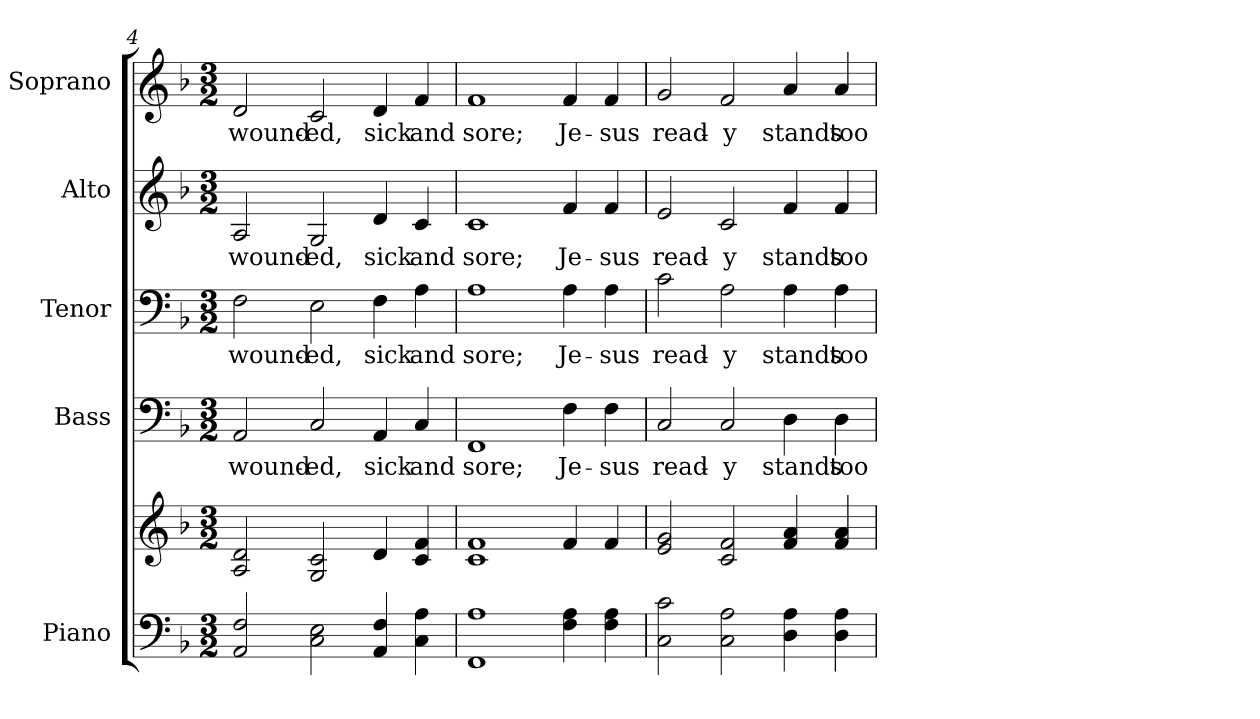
**kern	**kern	**kern	**text	**kern	**text	**kern	**text	**kern	**text
*part5	*part5	*part4	*part4	*part3	*part3	*part2	*part2	*part1	*part1
*staff6	*staff5	*staff4	*staff4	*staff3	*staff3	*staff2	*staff2	*staff1	*staff1
*I"Piano	*	*I"Bass	*	*I"Tenor	*	*I"Alto	*	*I"Soprano	*
*I'Pno.	*	*I'B.	*	*I'T.	*	*I'A.	*	*I'S.	*
*clefF4	*clefG2	*clefF4	*	*clefF4	*	*clefG2	*	*clefG2	*
*k[b-]	*k[b-]	*k[b-]	*	*k[b-]	*	*k[b-]	*	*k[b-]	*
*F:	*F:	*F:	*	*F:	*	*F:	*	*F:	*
*M3/2	*M3/2	*M3/2	*	*M3/2	*	*M3/2	*	*M3/2	*
=4	=4	=4	=4	=4	=4	=4	=4	=4	=4
!	!	!	!LO:LY:b:color=#000000	!	!	!	!	!	!
!	!	!	!	!	!LO:LY:b:color=#000000	!	!	!	!
!	!	!	!	!	!	!	!LO:LY:b:color=#000000	!	!
!	!	!	!	!	!	!	!	!	!LO:LY:b:color=#000000
2AAi/ 2Fi	2Ai/ 2di	2AAi/	wound-	2Fi\	wound-	2Ai/	wound-	2di/	wound-
!	!	!	!LO:LY:b:color=#000000	!	!	!	!	!	!
!	!	!	!	!	!LO:LY:b:color=#000000	!	!	!	!
!	!	!	!	!	!	!	!LO:LY:b:color=#000000	!	!
!	!	!	!	!	!	!	!	!	!LO:LY:b:color=#000000
2Ci\ 2Ei	2Gi/ 2ci	2Ci/	-ed,	2Ei\	-ed,	2Gi/	-ed,	2ci/	-ed,
!	!	!	!LO:LY:b:color=#000000	!	!	!	!	!	!
!	!	!	!	!	!LO:LY:b:color=#000000	!	!	!	!
!	!	!	!	!	!	!	!LO:LY:b:color=#000000	!	!
!	!	!	!	!	!	!	!	!	!LO:LY:b:color=#000000
4AAi/ 4Fi	4di/	4AAi/	sick	4Fi\	sick	4di/	sick	4di/	sick
!	!	!	!LO:LY:b:color=#000000	!	!	!	!	!	!
!	!	!	!	!	!LO:LY:b:color=#000000	!	!	!	!
!	!	!	!	!	!	!	!LO:LY:b:color=#000000	!	!
!	!	!	!	!	!	!	!	!	!LO:LY:b:color=#000000
4Ci\ 4Ai	4ci/ 4fi	4Ci/	and	4Ai\	and	4ci/	and	4fi/	and
!!LO:PB:g=z
=5	=5	=5	=5	=5	=5	=5	=5	=5	=5
!	!	!	!LO:LY:b:color=#000000	!	!	!	!	!	!
!	!	!	!	!	!LO:LY:b:color=#000000	!	!	!	!
!	!	!	!	!	!	!	!LO:LY:b:color=#000000	!	!
!	!	!	!	!	!	!	!	!	!LO:LY:b:color=#000000
1FFi 1Ai	1ci 1fi	1FFi	sore;	1Ai	sore;	1ci	sore;	1fi	sore;
!	!	!	!LO:LY:b:color=#000000	!	!	!	!	!	!
!	!	!	!	!	!LO:LY:b:color=#000000	!	!	!	!
!	!	!	!	!	!	!	!LO:LY:b:color=#000000	!	!
!	!	!	!	!	!	!	!	!	!LO:LY:b:color=#000000
4Fi\ 4Ai	4fi/	4Fi\	Je-	4Ai\	Je-	4fi/	Je-	4fi/	Je-
!	!	!	!LO:LY:b:color=#000000	!	!	!	!	!	!
!	!	!	!	!	!LO:LY:b:color=#000000	!	!	!	!
!	!	!	!	!	!	!	!LO:LY:b:color=#000000	!	!
!	!	!	!	!	!	!	!	!	!LO:LY:b:color=#000000
4Fi\ 4Ai	4fi/	4Fi\	-sus	4Ai\	-sus	4fi/	-sus	4fi/	-sus
=6	=6	=6	=6	=6	=6	=6	=6	=6	=6
!	!	!	!LO:LY:b:color=#000000	!	!	!	!	!	!
!	!	!	!	!	!LO:LY:b:color=#000000	!	!	!	!
!	!	!	!	!	!	!	!LO:LY:b:color=#000000	!	!
!	!	!	!	!	!	!	!	!	!LO:LY:b:color=#000000
2Ci\ 2ci	2ei/ 2gi	2Ci/	read-	2ci\	read-	2ei/	read-	2gi/	read-
!	!	!	!LO:LY:b:color=#000000	!	!	!	!	!	!
!	!	!	!	!	!LO:LY:b:color=#000000	!	!	!	!
!	!	!	!	!	!	!	!LO:LY:b:color=#000000	!	!
!	!	!	!	!	!	!	!	!	!LO:LY:b:color=#000000
2Ci\ 2Ai	2ci/ 2fi	2Ci/	-y	2Ai\	-y	2ci/	-y	2fi/	-y
!	!	!	!LO:LY:b:color=#000000	!	!	!	!	!	!
!	!	!	!	!	!LO:LY:b:color=#000000	!	!	!	!
!	!	!	!	!	!	!	!LO:LY:b:color=#000000	!	!
!	!	!	!	!	!	!	!	!	!LO:LY:b:color=#000000
4Di\ 4Ai	4fi/ 4ai	4Di\	stands	4Ai\	stands	4fi/	stands	4ai/	stands
!	!	!	!LO:LY:b:color=#000000	!	!	!	!	!	!
!	!	!	!	!	!LO:LY:b:color=#000000	!	!	!	!
!	!	!	!	!	!	!	!LO:LY:b:color=#000000	!	!
!	!	!	!	!	!	!	!	!	!LO:LY:b:color=#000000
4Di\ 4Ai	4fi/ 4ai	4Di\	too	4Ai\	too	4fi/	too	4ai/	too
=	=	=	=	=	=	=	=	=	=
*-	*-	*-	*-	*-	*-	*-	*-	*-	*-
